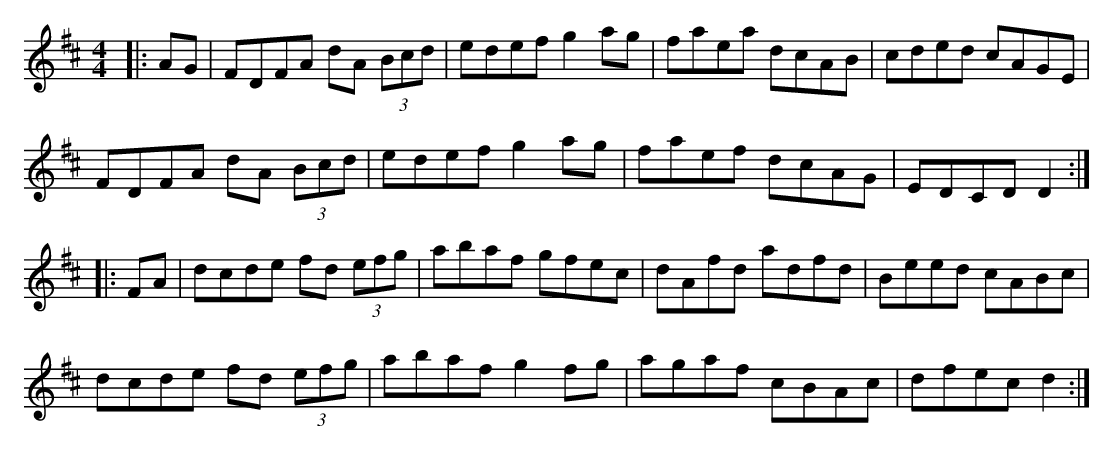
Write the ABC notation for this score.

X:1
M:4/4
K:D
|:AG|FDFA dA (3Bcd|edef g2ag|faea dcAB|cded cAGE|
FDFA dA (3Bcd|edef g2ag|faef dcAG|EDCD D2:|
|:FA|dcde fd (3efg|abaf gfec|dAfd adfd|Beed cABc|
dcde fd (3efg|abaf g2fg|agaf cBAc|dfec d2:|
